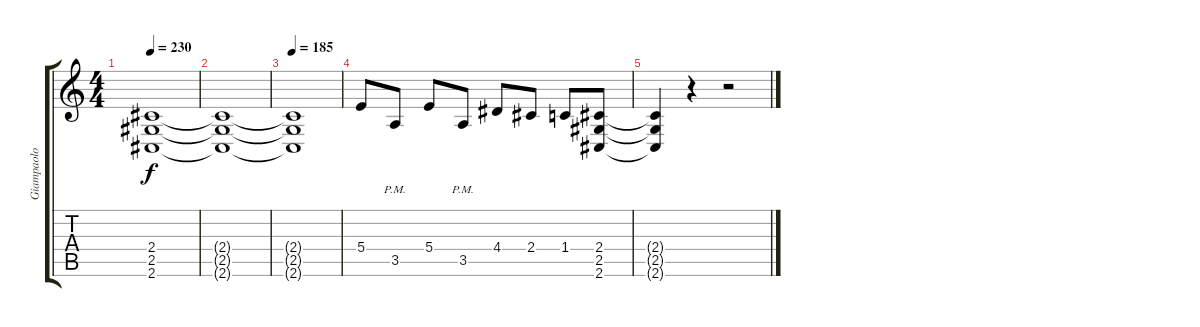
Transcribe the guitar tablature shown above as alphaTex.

\track ("Giampaolo Caprino (6-String)" "Giampaolo ") {instrument overdrivenguitar}
\staff {score tabs}
\tuning (Db4 Ab3 E3 B2 Gb2 B1) {hide}
\ts (4 4)
\tempo 230
\clef g2
\ks c
(2.4{t} 2.5{t} 2.6{t}).1{dy f} |
(2.4{t} 2.5{t} 2.6{t}).1 |
\tempo 185
(2.4{t} 2.5{t} 2.6{t}).1 |
5.4.8 3.5{pm}.8 5.4.8 3.5{pm}.8 4.4.8 2.4.8 1.4.8 (2.4 2.5 2.6).8 |
(2.4{t} 2.5{t} 2.6{t}).4 r.4 r.2
